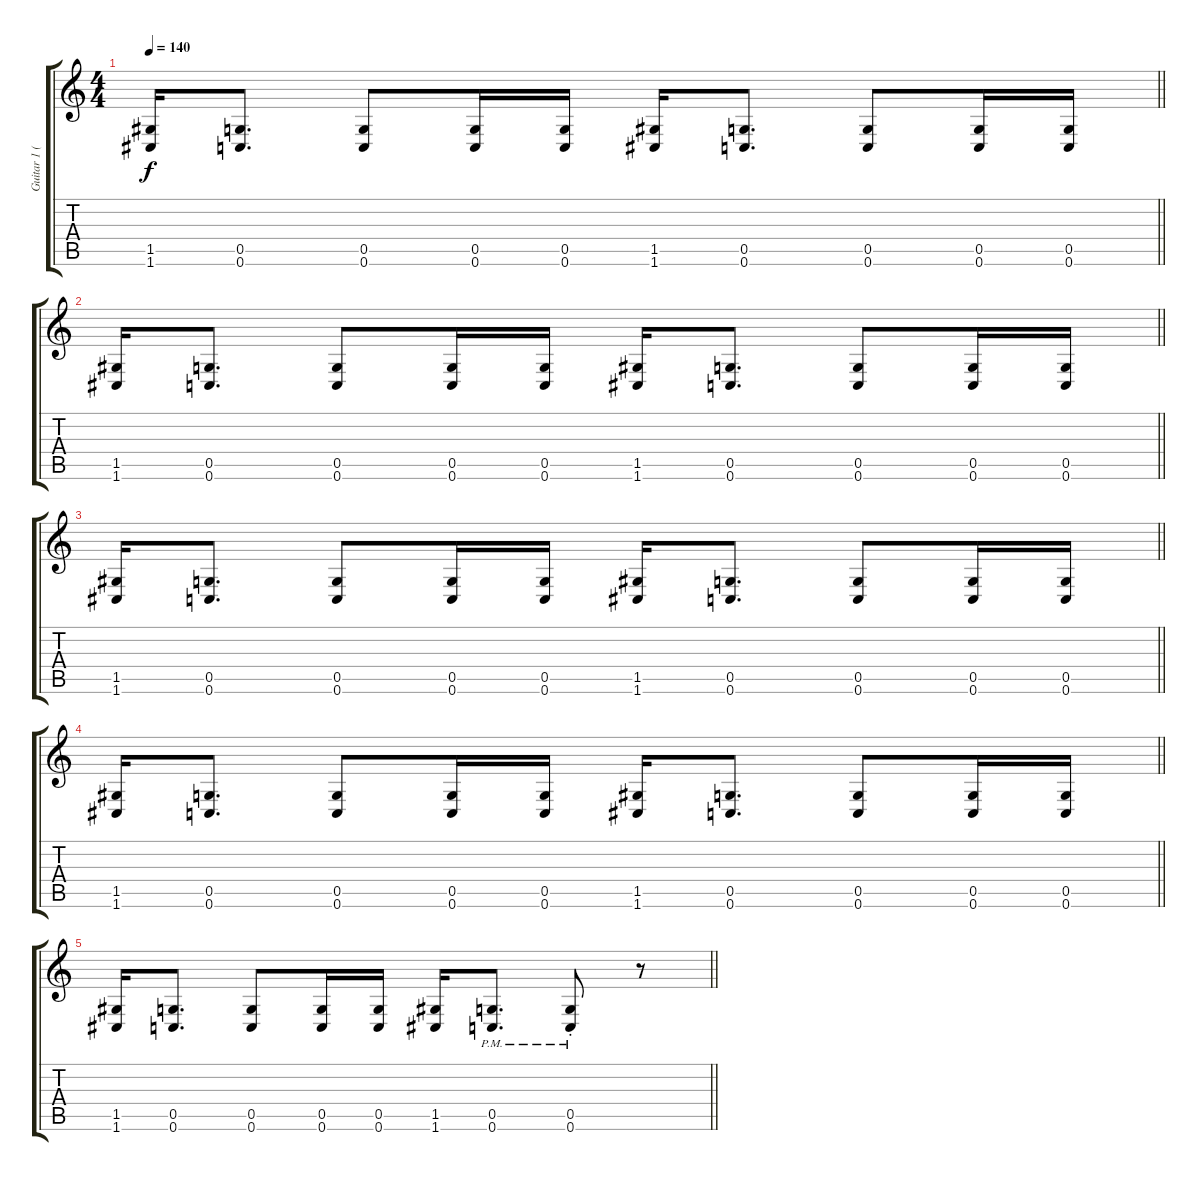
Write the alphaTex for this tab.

\track ("Guitar 1 (Dist)" "Guitar 1 (") {instrument distortionguitar}
\staff {score tabs}
\tuning (D4 A3 F3 C3 G2 C2) {hide}
\ts (4 4)
\tempo 140
\clef g2
\barLineRight lightlight
\ks c
(1.5 1.6).16{dy f} (0.5 0.6).8{d} (0.5 0.6).8 (0.5 0.6).16 (0.5 0.6).16 (1.5 1.6).16 (0.5 0.6).8{d} (0.5 0.6).8 (0.5 0.6).16 (0.5 0.6).16 |
\barLineRight lightlight
(1.5 1.6).16 (0.5 0.6).8{d} (0.5 0.6).8 (0.5 0.6).16 (0.5 0.6).16 (1.5 1.6).16 (0.5 0.6).8{d} (0.5 0.6).8 (0.5 0.6).16 (0.5 0.6).16 |
\barLineRight lightlight
(1.5 1.6).16 (0.5 0.6).8{d} (0.5 0.6).8 (0.5 0.6).16 (0.5 0.6).16 (1.5 1.6).16 (0.5 0.6).8{d} (0.5 0.6).8 (0.5 0.6).16 (0.5 0.6).16 |
\barLineRight lightlight
(1.5 1.6).16 (0.5 0.6).8{d} (0.5 0.6).8 (0.5 0.6).16 (0.5 0.6).16 (1.5 1.6).16 (0.5 0.6).8{d} (0.5 0.6).8 (0.5 0.6).16 (0.5 0.6).16 |
\barLineRight lightlight
(1.5 1.6).16 (0.5 0.6).8{d} (0.5 0.6).8 (0.5 0.6).16 (0.5 0.6).16 (1.5 1.6).16 (0.5{pm} 0.6{pm}).8{d} (0.5{pm st} 0.6{pm st}).8 r.8
